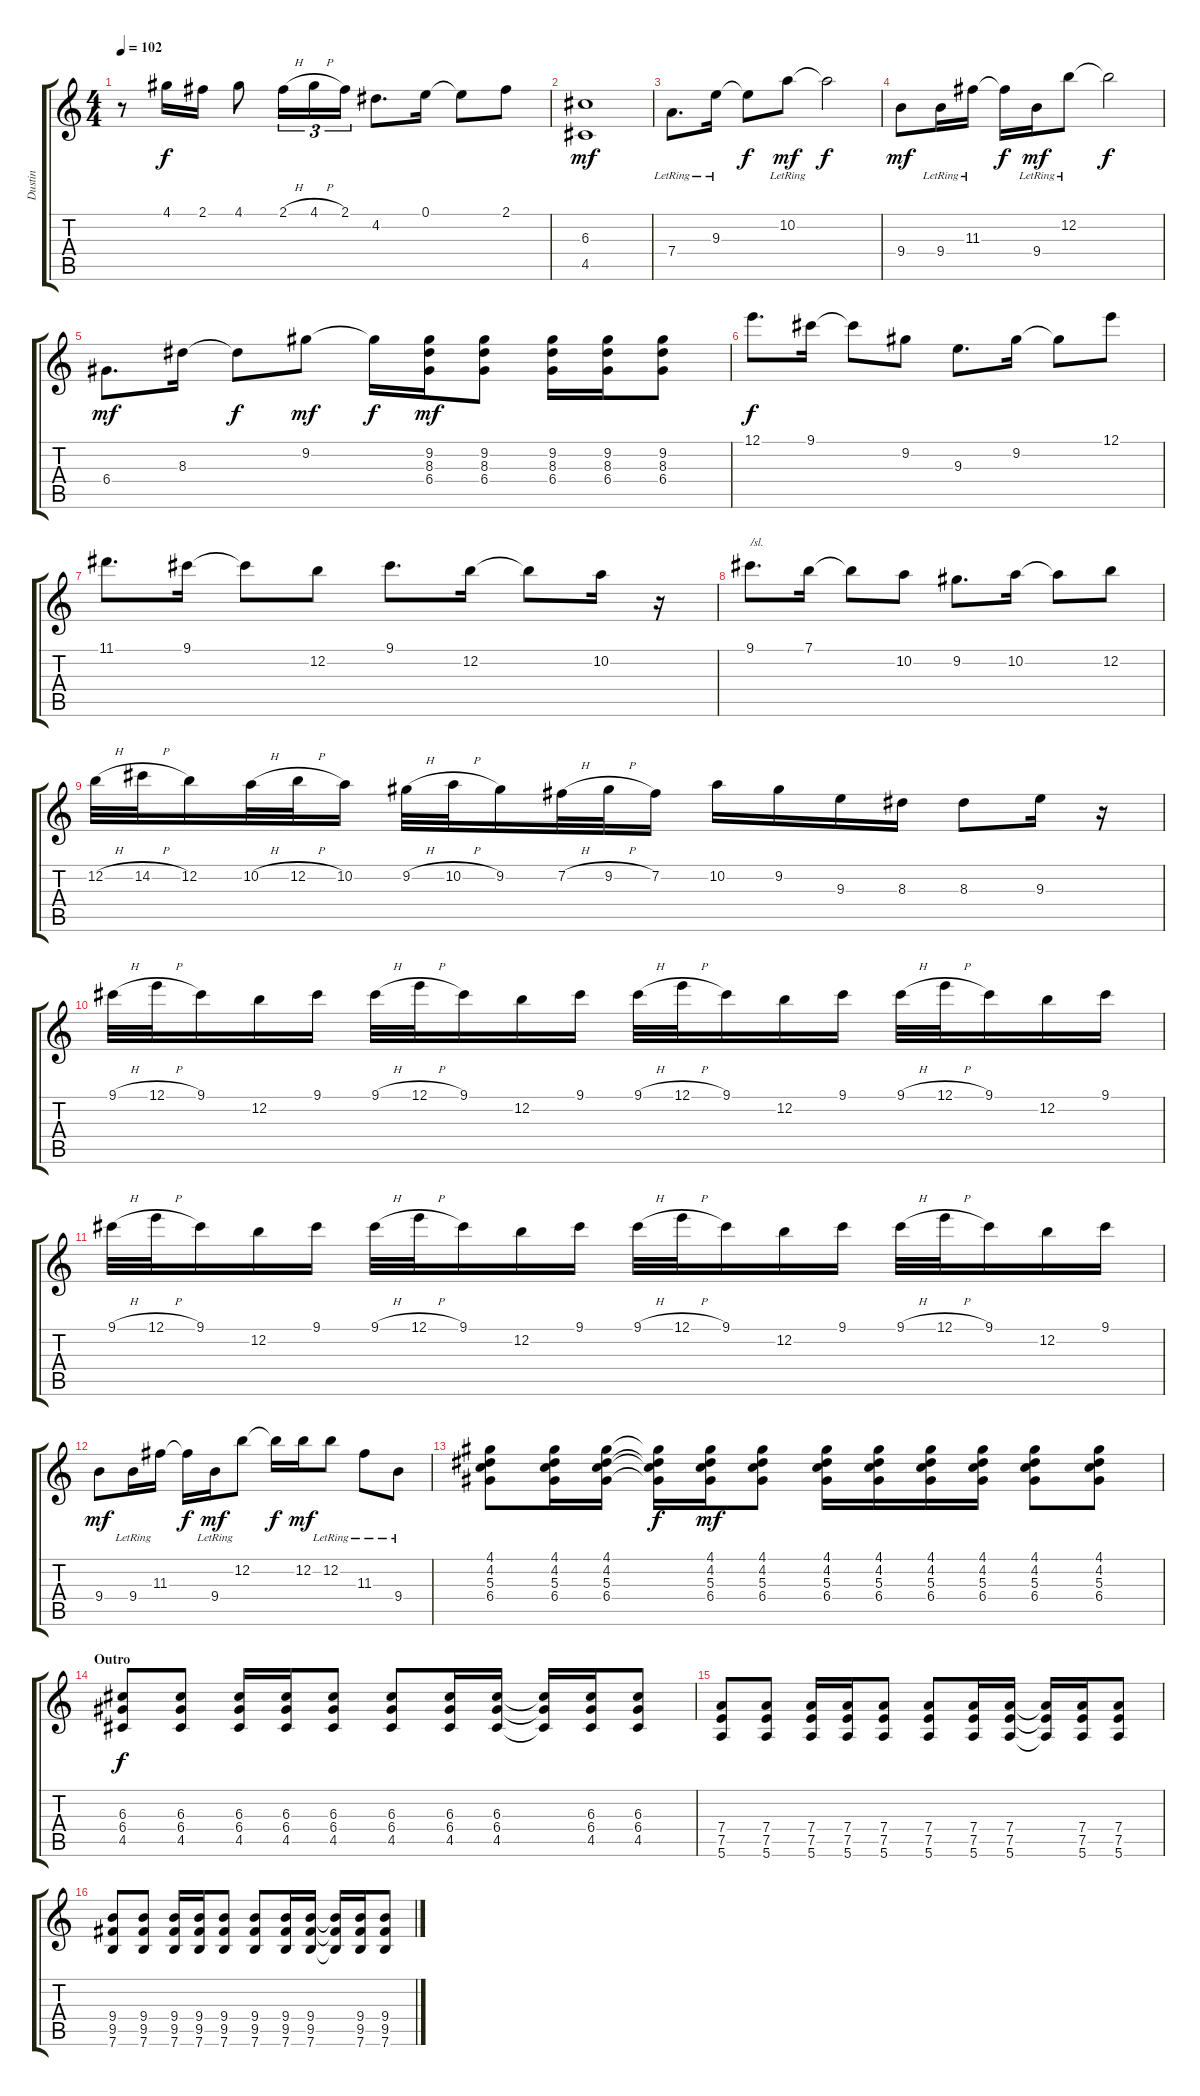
\track ("Dustin" "Dustin") {instrument overdrivenguitar}
\staff {score tabs}
\tuning (E4 B3 G3 D3 A2 E2) {hide}
\ts (4 4)
\tempo 102
\clef g2
\ks c
r.8{dy f} 4.1.16 2.1.16 4.1.8 2.1{h}.16{tu (3 2)} 4.1{h}.16{tu (3 2)} 2.1.16{tu (3 2)} 4.2.8{d} 0.1.16 0.1{t}.8 2.1.8 |
(6.3 4.5).1{dy mf} |
7.4{lr}.8{d} 9.3{lr}.16 9.3{t}.8{dy f} 10.2{lr}.8{dy mf} 10.2{t}.2{dy f} |
9.4.8{dy mf} 9.4{lr}.16 11.3{lr}.16 11.3{t}.16{dy f} 9.4{lr}.16{dy mf} 12.2{lr}.8 12.2{t}.2{dy f} |
6.4.8{d dy mf} 8.3.16 8.3{t}.8{dy f} 9.2.8{dy mf} 9.2{t}.16{dy f} (9.2 8.3 6.4).16{dy mf} (9.2 8.3 6.4).8 (9.2 8.3 6.4).16 (9.2 8.3 6.4).16 (9.2 8.3 6.4).8 |
12.1.8{d dy f} 9.1.16 9.1{t}.8 9.2.8 9.3.8{d} 9.2.16 9.2{t}.8 12.1.8 |
11.1.8{d} 9.1.16 9.1{t}.8 12.2.8 9.1.8{d} 12.2.16 12.2{t}.8 10.2.16 r.16 |
9.1.8{d txt "/sl."} 7.1.16 7.1{t}.8 10.2.8 9.2.8{d} 10.2.16 10.2{t}.8 12.2.8 |
12.2{h}.32 14.2{h}.32 12.2.16 10.2{h}.32 12.2{h}.32 10.2.16 9.2{h}.32 10.2{h}.32 9.2.16 7.2{h}.32 9.2{h}.32 7.2.16 10.2.16 9.2.16 9.3.16 8.3.16 8.3.8 9.3.16 r.16 |
9.1{h}.32 12.1{h}.32 9.1.16 12.2.16 9.1.16 9.1{h}.32 12.1{h}.32 9.1.16 12.2.16 9.1.16 9.1{h}.32 12.1{h}.32 9.1.16 12.2.16 9.1.16 9.1{h}.32 12.1{h}.32 9.1.16 12.2.16 9.1.16 |
9.1{h}.32 12.1{h}.32 9.1.16 12.2.16 9.1.16 9.1{h}.32 12.1{h}.32 9.1.16 12.2.16 9.1.16 9.1{h}.32 12.1{h}.32 9.1.16 12.2.16 9.1.16 9.1{h}.32 12.1{h}.32 9.1.16 12.2.16 9.1.16 |
9.4.8{dy mf} 9.4{lr}.16 11.3{lr}.16 11.3{t}.16{dy f} 9.4{lr}.16{dy mf} 12.2.8 12.2{t}.16{dy f} 12.2.16{dy mf} 12.2{lr}.8 11.3{lr}.8 9.4{lr}.8 |
(4.1 4.2 5.3 6.4).8 (4.1 4.2 5.3 6.4).16 (4.1 4.2 5.3 6.4).16 (4.1{t} 4.2{t} 5.3{t} 6.4{t}).16{dy f} (4.1 4.2 5.3 6.4).16{dy mf} (4.1 4.2 5.3 6.4).8 (4.1 4.2 5.3 6.4).16 (4.1 4.2 5.3 6.4).16 (4.1 4.2 5.3 6.4).16 (4.1 4.2 5.3 6.4).16 (4.1 4.2 5.3 6.4).8 (4.1 4.2 5.3 6.4).8 |
\section ("" "Outro")
(6.3 6.4 4.5).8{dy f} (6.3 6.4 4.5).8 (6.3 6.4 4.5).16 (6.3 6.4 4.5).16 (6.3 6.4 4.5).8 (6.3 6.4 4.5).8 (6.3 6.4 4.5).16 (6.3 6.4 4.5).16 (6.3{t} 6.4{t} 4.5{t}).16 (6.3 6.4 4.5).16 (6.3 6.4 4.5).8 |
(7.4 7.5 5.6).8 (7.4 7.5 5.6).8 (7.4 7.5 5.6).16 (7.4 7.5 5.6).16 (7.4 7.5 5.6).8 (7.4 7.5 5.6).8 (7.4 7.5 5.6).16 (7.4 7.5 5.6).16 (7.4{t} 7.5{t} 5.6{t}).16 (7.4 7.5 5.6).16 (7.4 7.5 5.6).8 |
(9.4 9.5 7.6).8 (9.4 9.5 7.6).8 (9.4 9.5 7.6).16 (9.4 9.5 7.6).16 (9.4 9.5 7.6).8 (9.4 9.5 7.6).8 (9.4 9.5 7.6).16 (9.4 9.5 7.6).16 (9.4{t} 9.5{t} 7.6{t}).16 (9.4 9.5 7.6).16 (9.4 9.5 7.6).8
